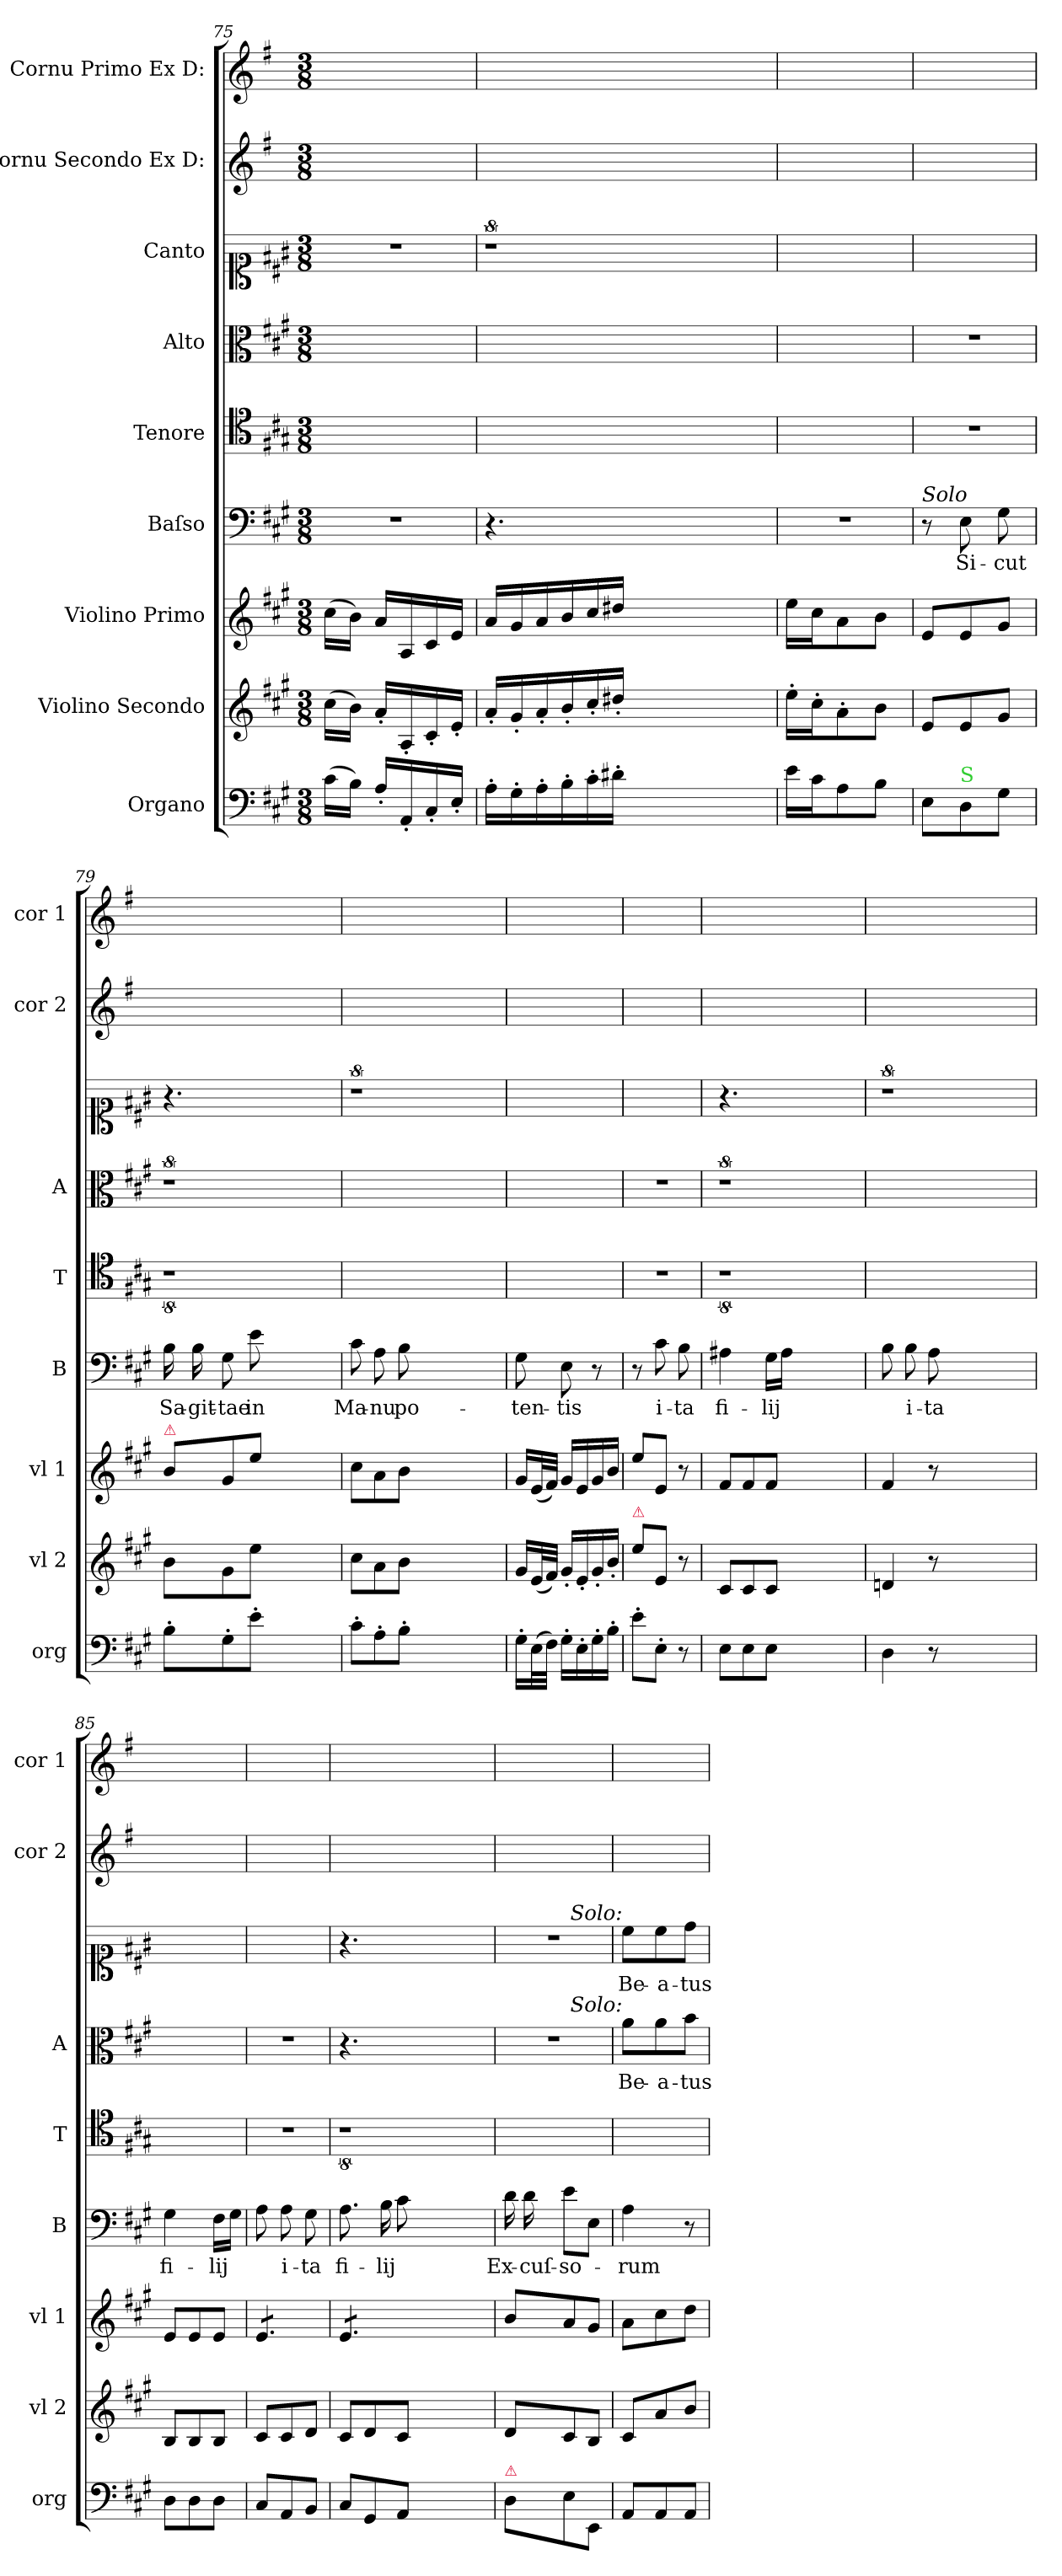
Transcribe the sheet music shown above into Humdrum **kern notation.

**kern	**dynam	**kern	**dynam	**kern	**dynam	**kern	**text	**kern	**kern	**text	**kern	**text	**kern	**kern
*part9	*part9	*part8	*part8	*part7	*part7	*part6	*part6	*part5	*part4	*part4	*part3	*part3	*part2	*part1
*staff9	*staff9	*staff8	*staff8	*staff7	*staff7	*staff6	*staff6	*staff5	*staff4	*staff4	*staff3	*staff3	*staff2	*staff1
*I"Organo	*	*I"Violino Secondo	*	*I"Violino Primo	*	*I"Baſso	*	*I"Tenore	*I"Alto	*	*I"Canto	*	*I"Cornu Secondo Ex D:	*I"Cornu Primo Ex D:
*I'org	*	*I'vl 2	*	*I'vl 1	*	*I'B	*	*I'T	*I'A	*	*	*	*I'cor 2	*I'cor 1
*clefF4	*	*clefG2	*	*clefG2	*	*clefF4	*	*clefC4	*clefC3	*	*clefC1	*	*clefG2	*clefG2
*	*	*	*	*	*	*	*	*	*	*	*	*	*ITrd-1c-2	*ITrd-1c-2
*k[f#c#g#]	*	*k[f#c#g#]	*	*k[f#c#g#]	*	*k[f#c#g#]	*	*k[f#c#g#]	*k[f#c#g#]	*	*k[f#c#g#]	*	*k[f#c#g#]	*k[f#c#g#]
*A:	*	*A:	*	*A:	*	*A:	*	*A:	*A:	*	*A:	*	*A:	*A:
*M3/8	*	*M3/8	*	*M3/8	*	*M3/8	*	*M3/8	*M3/8	*	*M3/8	*	*M3/8	*M3/8
=75	=75	=75	=75	=75	=75	=75	=75	=75	=75	=75	=75	=75	=75	=75
(16c#\LL	.	(16cc#\LL	.	(16cc#\LL	.	4.r	.	4.ryy	4.ryy	.	4.r	.	4.ryy	4.ryy
16B\JJ)	.	16b\JJ)	.	16b\JJ)	.	.	.	.	.	.	.	.	.	.
16A'\LL	.	16a'/LL	.	16a/LL	.	.	.	.	.	.	.	.	.	.
16AA'/	.	16A'/	.	16A/	.	.	.	.	.	.	.	.	.	.
16C#'/	.	16c#'/	.	16c#/	.	.	.	.	.	.	.	.	.	.
16E'/JJ	.	16e'/JJ	.	16e/JJ	.	.	.	.	.	.	.	.	.	.
=76	=76	=76	=76	=76	=76	=76	=76	=76	=76	=76	=76	=76	=76	=76
16A'\LL	.	16a'/LL	.	16a/LL	.	4.r	.	1ryy	1ryy	.	8%9r	.	4.ryy	4.ryy
16G#'\	.	16g#'/	.	16g#/	.	.	.	.	.	.	.	.	.	.
16A'\	.	16a'/	.	16a/	.	.	.	.	.	.	.	.	.	.
16B'\	.	16b'/	.	16b/	.	.	.	.	.	.	.	.	.	.
16c#'\	.	16cc#'/	.	16cc#/	.	.	.	.	.	.	.	.	.	.
16d#X'\JJ	.	16dd#X'/JJ	.	16dd#X/JJ	.	.	.	.	.	.	.	.	.	.
2.ryy	.	2.ryy	.	2.ryy	.	2.ryy	.	.	.	.	.	.	2.ryy	2.ryy
.	.	.	.	.	.	.	.	8ryy	8ryy	.	.	.	.	.
=77	=77	=77	=77	=77	=77	=77	=77	=77	=77	=77	=77	=77	=77	=77
16e\LL	.	16ee'\LL	.	16ee\LL	.	4.r	.	4.ryy	4.ryy	.	4.ryy	.	4.ryy	4.ryy
16c#\J	.	16cc#'\J	.	16cc#\J	.	.	.	.	.	.	.	.	.	.
8A\	.	8a'\	.	8a\	.	.	.	.	.	.	.	.	.	.
8B\J	.	8b\J	.	8b\J	.	.	.	.	.	.	.	.	.	.
=78	=78	=78	=78	=78	=78	=78	=78	=78	=78	=78	=78	=78	=78	=78
!	!	!	!	!	!	!LO:TX:a:i:t=Solo	!	!	!	!	!	!	!	!
!	!LO:DY:a	!	!LO:DY:a	!	!LO:DY:a	!	!	!	!	!	!	!	!	!
8E\L	p&colon;	8e/L	p&colon;	8e/L	p&colon;	8r	.	4.r	4.r	.	4.ryy	.	4.ryy	4.ryy
!LO:TX:a:color=limegreen:t=S	!	!	!	!	!	!	!	!	!	!	!	!	!	!
8D\	.	8e/	.	8e/	.	8E\	Si-	.	.	.	.	.	.	.
8G#\J	.	8g#/J	.	8g#/J	.	8G#\	-cut	.	.	.	.	.	.	.
=79	=79	=79	=79	=79	=79	=79	=79	=79	=79	=79	=79	=79	=79	=79
!	!	!	!	!LO:TX:a:color=crimson:t=⚠	!	!	!	!	!	!	!	!	!	!
8B'\L	.	8b\L	.	8b/L	.	16B\	Sa-	8%9r	8%9r	.	4.r	.	4.ryy	4.ryy
.	.	.	.	.	.	16B\	-git-	.	.	.	.	.	.	.
8G#'\	.	8g#\	.	8g#/	.	8G#\	-tae	.	.	.	.	.	.	.
8e'\J	.	8ee\J	.	8ee\J	.	8e\	in	.	.	.	.	.	.	.
2.ryy	.	2.ryy	.	2.ryy	.	2.ryy	.	.	.	.	2.ryy	.	2.ryy	2.ryy
=80	=80	=80	=80	=80	=80	=80	=80	=80	=80	=80	=80	=80	=80	=80
8c#'\L	.	8cc#\L	.	8cc#\L	.	8c#\	Ma-	1ryy	1ryy	.	8%9r	.	4.ryy	4.ryy
8A'\	.	8a\	.	8a\	.	8A\	-nu	.	.	.	.	.	.	.
8B'\J	.	8b\J	.	8b\J	.	8B\	po-	.	.	.	.	.	.	.
2.ryy	.	2.ryy	.	2.ryy	.	2.ryy	.	.	.	.	.	.	2.ryy	2.ryy
.	.	.	.	.	.	.	.	8ryy	8ryy	.	.	.	.	.
=81	=81	=81	=81	=81	=81	=81	=81	=81	=81	=81	=81	=81	=81	=81
16G#'\LL	.	16g#/LL	.	16g#/LL	.	8G#\	-ten-	4.ryy	4.ryy	.	4.ryy	.	4.ryy	4.ryy
(32E\L	.	(32e/L	.	(32e/L	.	.	.	.	.	.	.	.	.	.
32F#\JJJ)	.	32f#/JJJ)	.	32f#/JJJ)	.	.	.	.	.	.	.	.	.	.
16G#'\LL	.	16g#'/LL	.	16g#/LL	.	8E\	-tis	.	.	.	.	.	.	.
16E'\	.	16e'/	.	16e/	.	.	.	.	.	.	.	.	.	.
16G#'\	.	16g#'/	.	16g#/	.	8r	.	.	.	.	.	.	.	.
16B'\JJ	.	16b'/JJ	.	16b/JJ	.	.	.	.	.	.	.	.	.	.
=82	=82	=82	=82	=82	=82	=82	=82	=82	=82	=82	=82	=82	=82	=82
!	!	!LO:TX:a:color=crimson:t=⚠	!	!	!	!	!	!	!	!	!	!	!	!
8e'\L	.	8ee\L	.	8ee\L	.	8r	.	4.r	4.r	.	4.ryy	.	4.ryy	4.ryy
8E'\J	.	8e/J	.	8e/J	.	8c#\	i-	.	.	.	.	.	.	.
8r	.	8r	.	8r	.	8B\	-ta	.	.	.	.	.	.	.
=83	=83	=83	=83	=83	=83	=83	=83	=83	=83	=83	=83	=83	=83	=83
8E\L	.	8c#/L	.	8f#/L	.	4A#X\	fi-	8%9r	8%9r	.	4.r	.	4.ryy	4.ryy
8E\	.	8c#/	.	8f#/	.	.	.	.	.	.	.	.	.	.
8E\J	.	8c#/J	.	8f#/J	.	16G#\LL	-lij	.	.	.	.	.	.	.
.	.	.	.	.	.	16A#\JJ	.	.	.	.	.	.	.	.
2.ryy	.	2.ryy	.	2.ryy	.	2.ryy	.	.	.	.	2.ryy	.	2.ryy	2.ryy
=84	=84	=84	=84	=84	=84	=84	=84	=84	=84	=84	=84	=84	=84	=84
4D\	.	4dn/	.	4f#/	.	8B\	.	1ryy	1ryy	.	8%9r	.	4.ryy	4.ryy
!	!	!	!	!	!	!	!LO:LY:i	!	!	!	!	!	!	!
.	.	.	.	.	.	8B\	i-	.	.	.	.	.	.	.
!	!	!	!	!	!	!	!LO:LY:i	!	!	!	!	!	!	!
8r	.	8r	.	8r	.	8A\	-ta	.	.	.	.	.	.	.
2.ryy	.	2.ryy	.	2.ryy	.	2.ryy	.	.	.	.	.	.	2.ryy	2.ryy
.	.	.	.	.	.	.	.	8ryy	8ryy	.	.	.	.	.
=85	=85	=85	=85	=85	=85	=85	=85	=85	=85	=85	=85	=85	=85	=85
!	!	!	!	!	!	!	!LO:LY:i	!	!	!	!	!	!	!
8D\L	.	8B/L	.	8e/L	.	4G#\	fi-	4.ryy	4.ryy	.	4.ryy	.	4.ryy	4.ryy
8D\	.	8B/	.	8e/	.	.	.	.	.	.	.	.	.	.
!	!	!	!	!	!	!	!LO:LY:i	!	!	!	!	!	!	!
8D\J	.	8B/J	.	8e/J	.	16F#\LL	-lij	.	.	.	.	.	.	.
.	.	.	.	.	.	16G#\JJ	.	.	.	.	.	.	.	.
=86	=86	=86	=86	=86	=86	=86	=86	=86	=86	=86	=86	=86	=86	=86
*	*	*	*	*tremolo	*	*	*	*	*	*	*	*	*	*
8C#/L	.	8c#/L	.	8e/L	.	8A\	.	4.r	4.r	.	4.ryy	.	4.ryy	4.ryy
8AA/	.	8c#/	.	8e/	.	8A\	i-	.	.	.	.	.	.	.
8BB/J	.	8d/J	.	8e/J	.	8G#\	-ta	.	.	.	.	.	.	.
=87	=87	=87	=87	=87	=87	=87	=87	=87	=87	=87	=87	=87	=87	=87
8C#/L	.	8c#/L	.	8e/L	.	8.A\	fi-	8%9r	4.r	.	4.r	.	4.ryy	4.ryy
8GG#/	.	8d/	.	8e/	.	.	.	.	.	.	.	.	.	.
.	.	.	.	.	.	16B\	-lij	.	.	.	.	.	.	.
8AA/J	.	8c#/J	.	8e/J	.	8c#\	.	.	.	.	.	.	.	.
*	*	*	*	*Xtremolo	*	*	*	*	*	*	*	*	*	*
2.ryy	.	2.ryy	.	2.ryy	.	2.ryy	.	.	2.ryy	.	2.ryy	.	2.ryy	2.ryy
=88	=88	=88	=88	=88	=88	=88	=88	=88	=88	=88	=88	=88	=88	=88
!LO:TX:a:color=crimson:t=⚠	!	!	!	!	!	!	!	!	!	!	!	!	!	!
8D\L	.	8d/L	.	8b/L	.	16d\	Ex-	4.ryy	4.r	.	4.r	.	4.ryy	4.ryy
.	.	.	.	.	.	16d\	-cuſ-	.	.	.	.	.	.	.
8E\	.	8c#/	.	8a/	.	8e\L	-so-	.	.	.	.	.	.	.
8EE/J	.	8B/J	.	8g#/J	.	8E\J	.	.	.	.	.	.	.	.
=89	=89	=89	=89	=89	=89	=89	=89	=89	=89	=89	=89	=89	=89	=89
!	!	!	!	!	!	!	!	!	!	!	!LO:TX:a:i:rj:t=Solo&colon;	!	!	!
!	!	!	!	!	!	!	!	!	!LO:TX:a:i:rj:t=Solo&colon;	!	!	!	!	!
8AA/L	.	8c#/L	.	8a\L	.	4A\	-rum	4.ryy	8a\L	Be-	8cc#\L	Be-	4.ryy	4.ryy
8AA/	.	8a/	.	8cc#\	.	.	.	.	8a\	-a-	8cc#\	-a-	.	.
8AA/J	.	8b/J	.	8dd\J	.	8r	.	.	8b\J	-tus	8dd\J	-tus	.	.
=	=	=	=	=	=	=	=	=	=	=	=	=	=	=
*-	*-	*-	*-	*-	*-	*-	*-	*-	*-	*-	*-	*-	*-	*-
